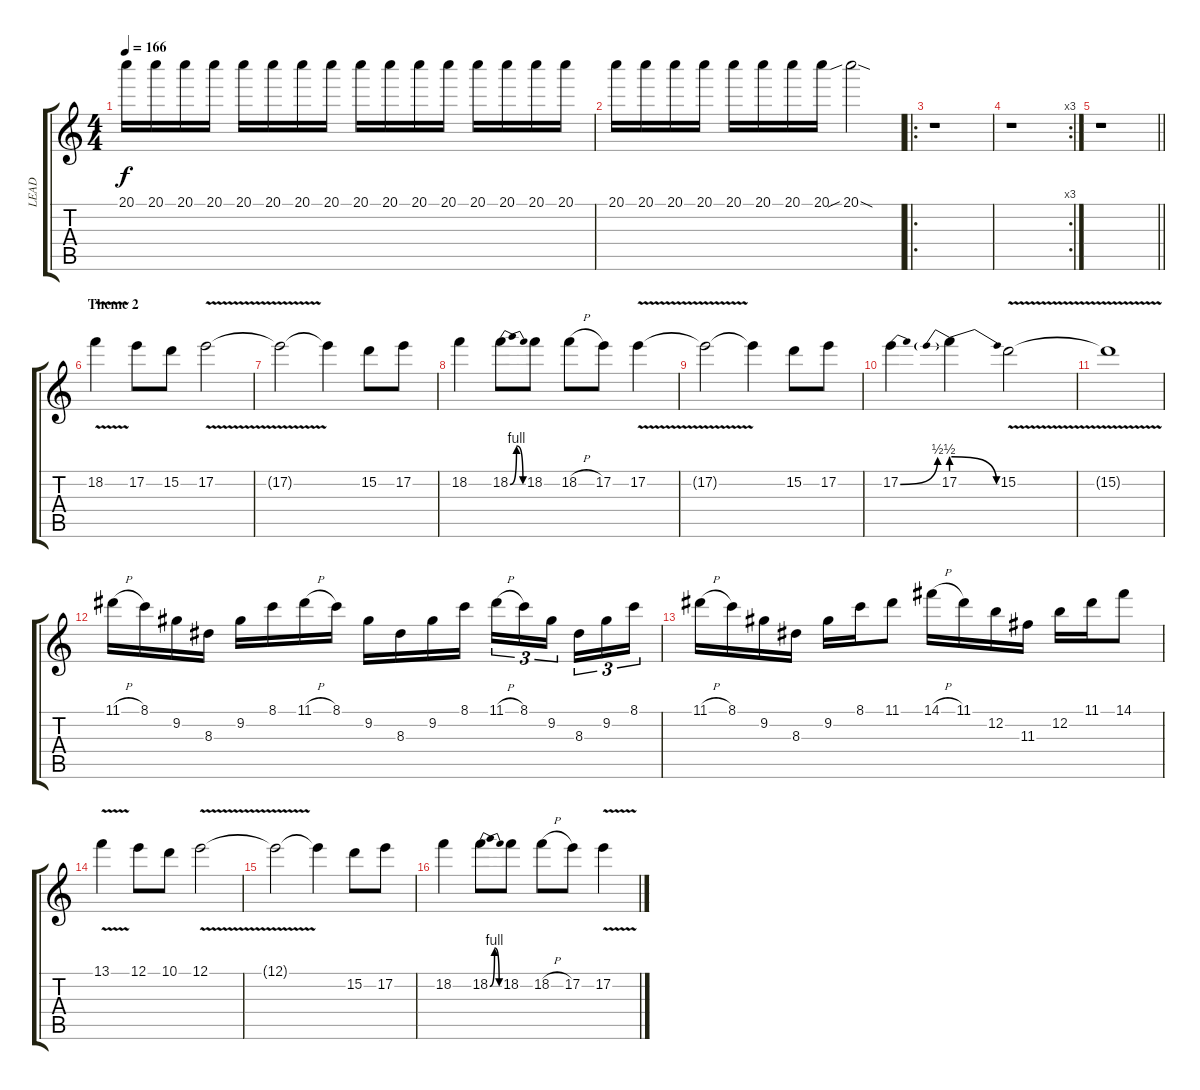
\track ("LEAD" "LEAD") {instrument distortionguitar}
\staff {score tabs}
\tuning (E4 B3 G3 D3 A2 E2) {hide}
\ts (4 4)
\section ("" "")
\tempo 166
\clef g2
\ks c
20.1.16{dy f} 20.1.16 20.1.16 20.1.16 20.1.16 20.1.16 20.1.16 20.1.16 20.1.16 20.1.16 20.1.16 20.1.16 20.1.16 20.1.16 20.1.16 20.1.16 |
20.1.16 20.1.16 20.1.16 20.1.16 20.1.16 20.1.16 20.1.16 20.1.16 20.1{sib sod}.2 |
\ro
r.1 |
\rc 3
r.1 |
\barLineRight lightlight
r.1 |
\section ("" "Theme 2")
18.2{v}.4 17.2.8 15.2.8 17.2{v}.2 |
17.2{t}.2 17.2{t}.4 15.2.8 17.2.8 |
18.2.4 18.2{be (bendrelease 0 0 15 4 45 4 60 0)}.8 18.2.8 18.2{h}.8 17.2.8 17.2{v}.4 |
17.2{t}.2 17.2{t}.4 15.2.8 17.2.8 |
17.2{be (bend 0 0 60 2)}.4 17.2{be (prebendrelease 0 2 60 0)}.4 15.2{v}.2 |
15.2{t}.1 |
11.1{h}.16 8.1.16 9.2.16 8.3.16 9.2.16 8.1.16 11.1{h}.16 8.1.16 9.2.16 8.3.16 9.2.16 8.1.16 11.1{h}.16{tu (3 2)} 8.1.16{tu (3 2)} 9.2.16{tu (3 2) beam splitsecondary} 8.3.16{tu (3 2)} 9.2.16{tu (3 2)} 8.1.16{tu (3 2)} |
11.1{h}.16 8.1.16 9.2.16 8.3.16 9.2.16 8.1.16 11.1.8 14.1{h}.16 11.1.16 12.2.16 11.3.16 12.2.16 11.1.16 14.1.8 |
13.1{v}.4 12.1.8 10.1.8 12.1{v}.2 |
12.1{t}.2 12.1{t}.4 15.2.8 17.2.8 |
18.2.4 18.2{be (bendrelease 0 0 15 4 45 4 60 0)}.8 18.2.8 18.2{h}.8 17.2.8 17.2{v}.4
